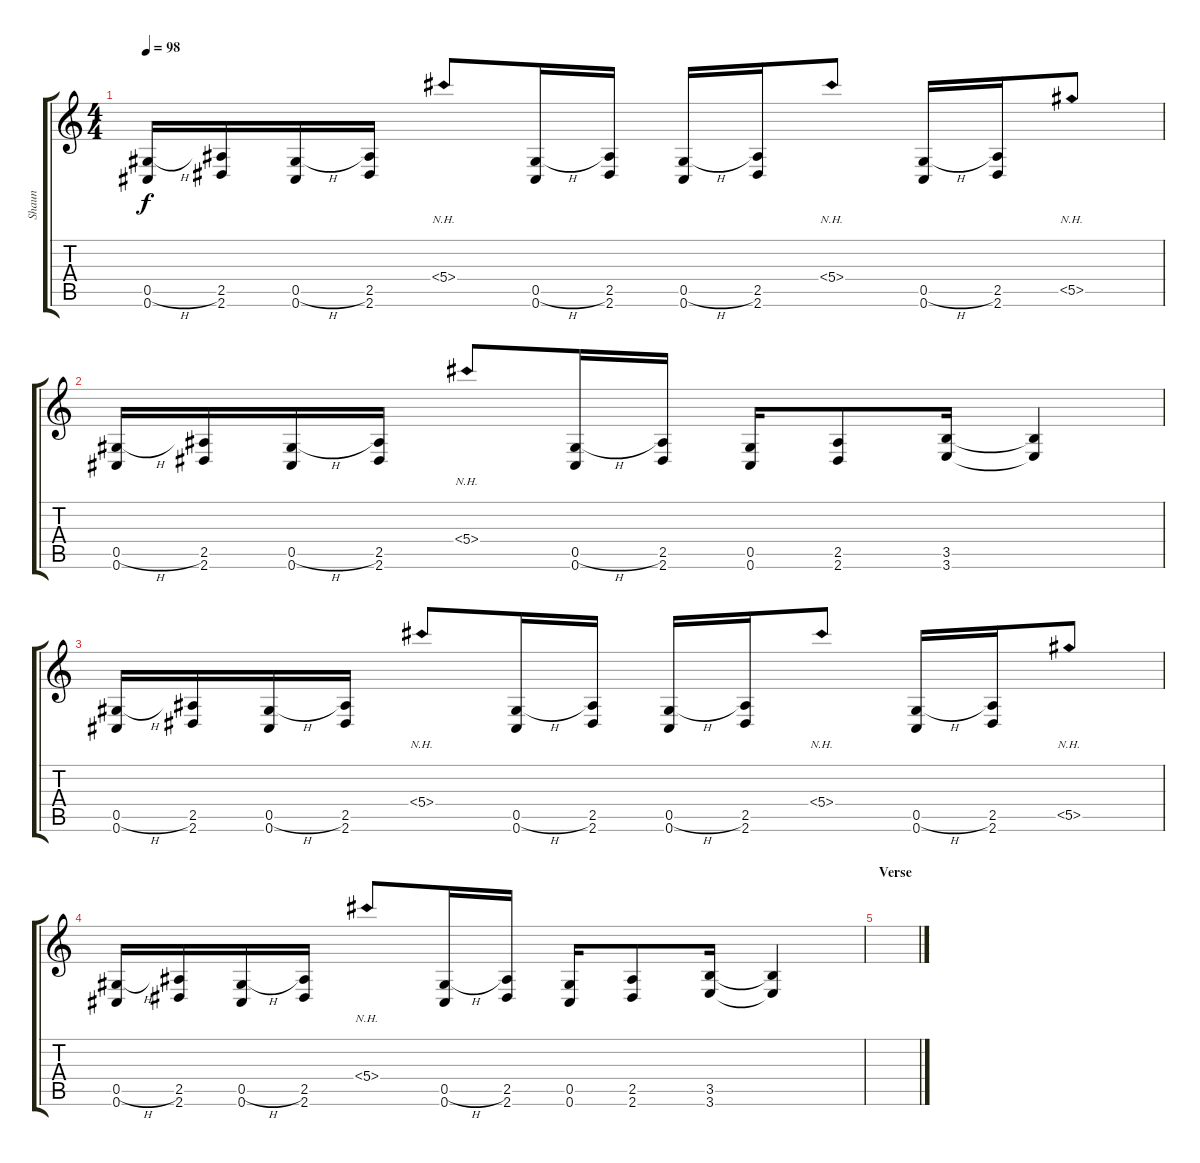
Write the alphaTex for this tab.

\track ("Shaun" "Shaun") {instrument distortionguitar}
\staff {score tabs}
\tuning (Eb4 Bb3 Gb3 Db3 Ab2 Db2) {hide}
\ts (4 4)
\tempo 98
\clef g2
\ks c
(0.5{h} 0.6).16{dy f} (2.5 2.6).16 (0.5{h} 0.6).16 (2.5 2.6).16 5.4{nh}.8 (0.5{h} 0.6).16 (2.5 2.6).16 (0.5{h} 0.6).16 (2.5 2.6).16 5.4{nh}.8 (0.5{h} 0.6).16 (2.5 2.6).16 5.5{nh}.8 |
(0.5{h} 0.6).16 (2.5 2.6).16 (0.5{h} 0.6).16 (2.5 2.6).16 5.4{nh}.8 (0.5{h} 0.6).16 (2.5 2.6).16 (0.5 0.6).16 (2.5 2.6).8 (3.5 3.6).16 (3.5{t} 3.6{t}).4 |
(0.5{h} 0.6).16 (2.5 2.6).16 (0.5{h} 0.6).16 (2.5 2.6).16 5.4{nh}.8 (0.5{h} 0.6).16 (2.5 2.6).16 (0.5{h} 0.6).16 (2.5 2.6).16 5.4{nh}.8 (0.5{h} 0.6).16 (2.5 2.6).16 5.5{nh}.8 |
(0.5{h} 0.6).16 (2.5 2.6).16 (0.5{h} 0.6).16 (2.5 2.6).16 5.4{nh}.8 (0.5{h} 0.6).16 (2.5 2.6).16 (0.5 0.6).16 (2.5 2.6).8 (3.5 3.6).16 (3.5{t} 3.6{t}).4 |
\section ("" "Verse")
